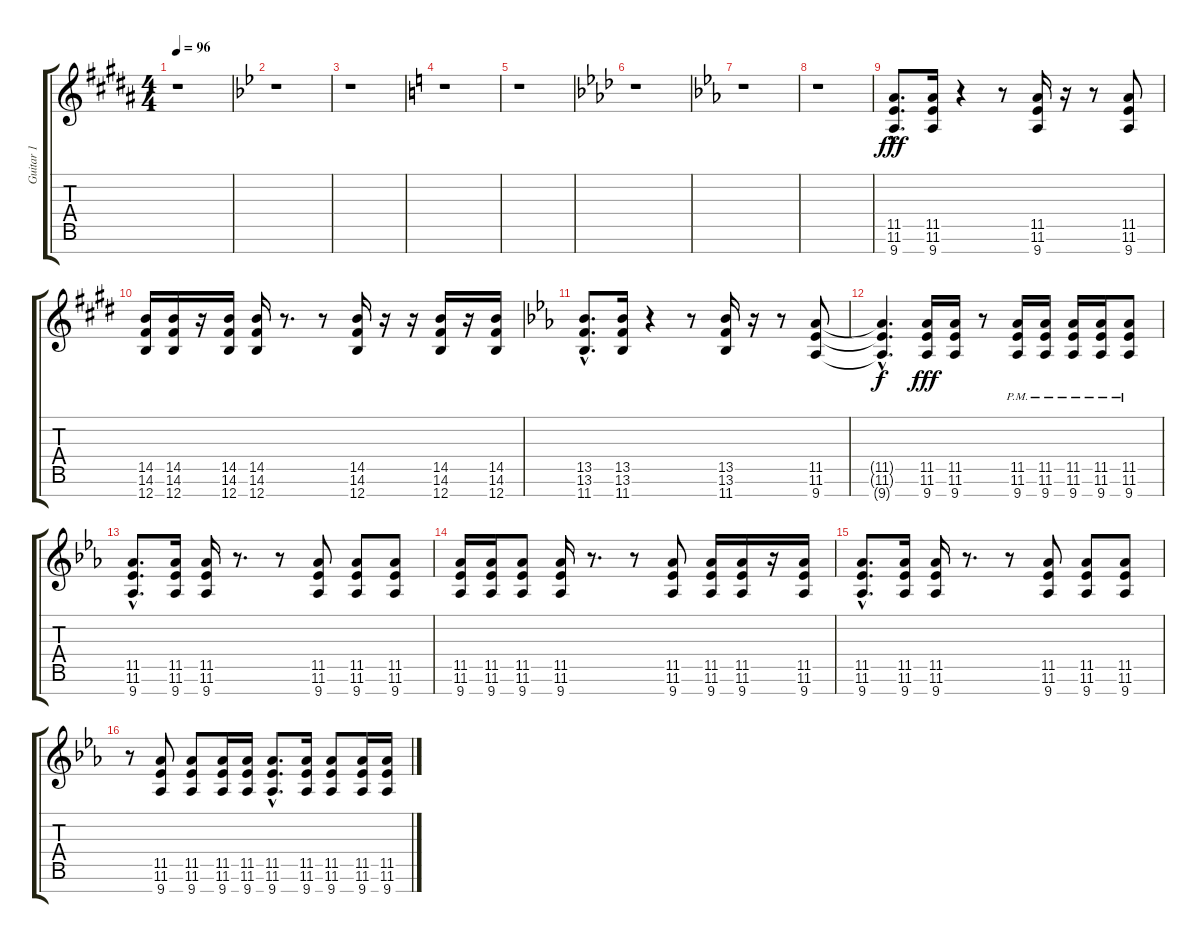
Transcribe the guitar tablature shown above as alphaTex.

\track ("Guitar 1" "Guitar 1") {instrument distortionguitar}
\staff {score tabs}
\tuning (E4 B3 G3 D3 A2 E2 B1) {hide}
\ts (4 4)
\tempo 96
\clef g2
\ks b
r.1{dy fff} |
\ks bb
r.1 |
r.1 |
\ks c
r.1 |
r.1 |
\ks ab
r.1 |
\ks eb
r.1 |
r.1 |
(11.5{hac} 11.6{hac} 9.7{hac}).8{d} (11.5 11.6 9.7).16 r.4 r.8 (11.5 11.6 9.7).16 r.16 r.8 (11.5 11.6 9.7).8 |
\ks e
(14.5 14.6 12.7).16 (14.5 14.6 12.7).16 r.16 (14.5 14.6 12.7).16 (14.5 14.6 12.7).16 r.8{d} r.8 (14.5 14.6 12.7).16 r.16 r.16 (14.5 14.6 12.7).16 r.16 (14.5 14.6 12.7).16 |
\ks eb
(13.5{hac} 13.6{hac} 11.7{hac}).8{d} (13.5 13.6 11.7).16 r.4 r.8 (13.5 13.6 11.7).16 r.16 r.8 (11.5 11.6 9.7).8 |
(11.5{hac t} 11.6{hac t} 9.7{hac t}).4{d dy f} (11.5 11.6 9.7).16{dy fff} (11.5 11.6 9.7).16 r.8 (11.5{pm} 11.6{pm} 9.7{pm}).16 (11.5{pm} 11.6{pm} 9.7{pm}).16 (11.5{pm} 11.6{pm} 9.7{pm}).16 (11.5{pm} 11.6{pm} 9.7{pm}).16 (11.5{pm} 11.6{pm} 9.7{pm}).8 |
(11.5{hac} 11.6{hac} 9.7{hac}).8{d} (11.5 11.6 9.7).16 (11.5 11.6 9.7).16 r.8{d} r.8 (11.5 11.6 9.7).8 (11.5 11.6 9.7).8 (11.5 11.6 9.7).8 |
(11.5 11.6 9.7).16 (11.5 11.6 9.7).16 (11.5 11.6 9.7).8 (11.5 11.6 9.7).16 r.8{d} r.8 (11.5 11.6 9.7).8 (11.5 11.6 9.7).16 (11.5 11.6 9.7).16 r.16 (11.5 11.6 9.7).16 |
(11.5{hac} 11.6{hac} 9.7{hac}).8{d} (11.5 11.6 9.7).16 (11.5 11.6 9.7).16 r.8{d} r.8 (11.5 11.6 9.7).8 (11.5 11.6 9.7).8 (11.5 11.6 9.7).8 |
r.8 (11.5 11.6 9.7).8 (11.5 11.6 9.7).8 (11.5 11.6 9.7).16 (11.5 11.6 9.7).16 (11.5{hac} 11.6{hac} 9.7{hac}).8{d} (11.5 11.6 9.7).16 (11.5 11.6 9.7).8 (11.5 11.6 9.7).16 (11.5 11.6 9.7).16
